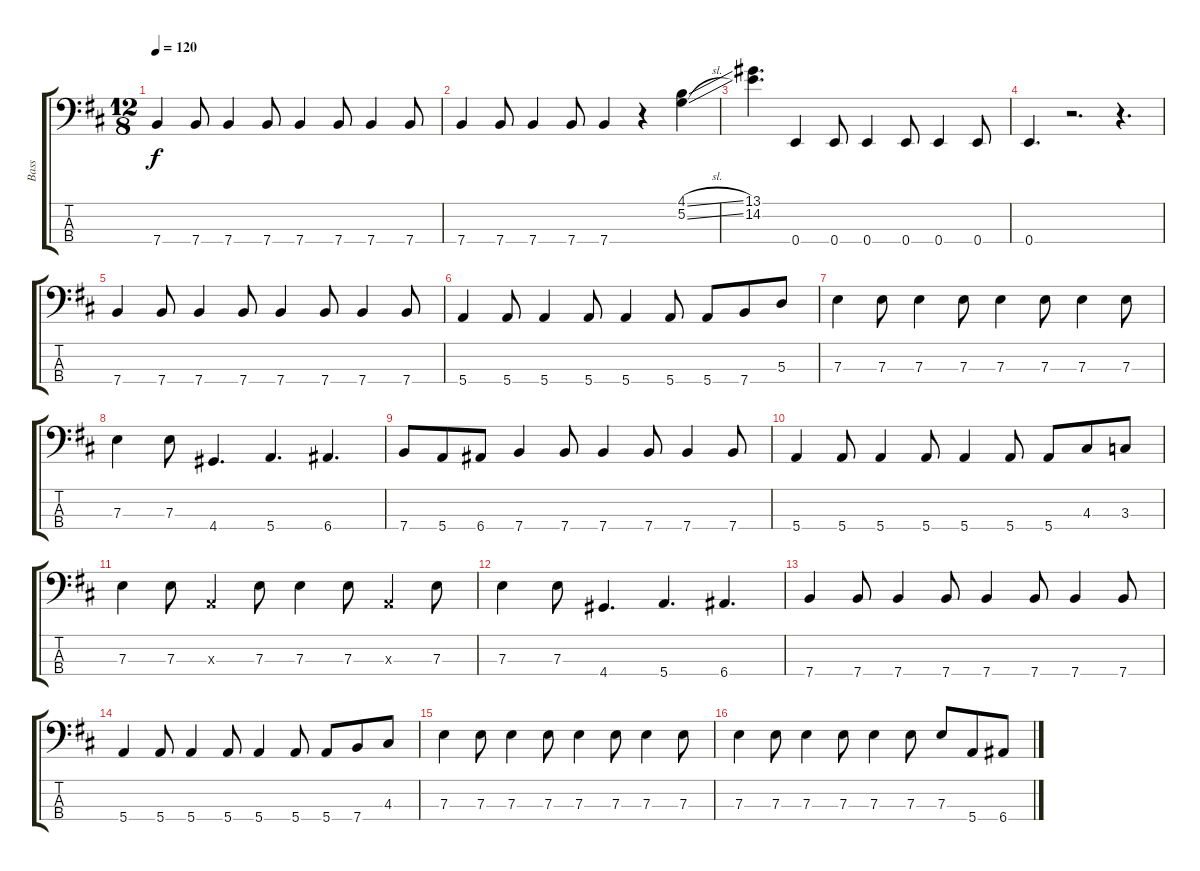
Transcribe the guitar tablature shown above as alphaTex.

\track ("Bass" "Bass") {instrument electricbasspick}
\staff {score tabs}
\tuning (G2 D2 A1 E1) {hide}
\ts (12 8)
\tempo 120
\clef f4
\ks d
7.4.4{dy f} 7.4.8 7.4.4 7.4.8 7.4.4 7.4.8 7.4.4 7.4.8 |
7.4.4 7.4.8 7.4.4 7.4.8 7.4.4 r.4 (4.1{sl} 5.2{sl}).4 |
(13.1 14.2).4{d} 0.4.4 0.4.8 0.4.4 0.4.8 0.4.4 0.4.8 |
0.4.4{d} r.2{d} r.4{d} |
7.4.4 7.4.8 7.4.4 7.4.8 7.4.4 7.4.8 7.4.4 7.4.8 |
5.4.4 5.4.8 5.4.4 5.4.8 5.4.4 5.4.8 5.4.8 7.4.8 5.3.8 |
7.3.4 7.3.8 7.3.4 7.3.8 7.3.4 7.3.8 7.3.4 7.3.8 |
7.3.4 7.3.8 4.4.4{d} 5.4.4{d} 6.4.4{d} |
7.4.8 5.4.8 6.4.8 7.4.4 7.4.8 7.4.4 7.4.8 7.4.4 7.4.8 |
5.4.4 5.4.8 5.4.4 5.4.8 5.4.4 5.4.8 5.4.8 4.3.8 3.3.8 |
7.3.4 7.3.8 0.3{x}.4 7.3.8 7.3.4 7.3.8 0.3{x}.4 7.3.8 |
7.3.4 7.3.8 4.4.4{d} 5.4.4{d} 6.4.4{d} |
7.4.4 7.4.8 7.4.4 7.4.8 7.4.4 7.4.8 7.4.4 7.4.8 |
5.4.4 5.4.8 5.4.4 5.4.8 5.4.4 5.4.8 5.4.8 7.4.8 4.3.8 |
7.3.4 7.3.8 7.3.4 7.3.8 7.3.4 7.3.8 7.3.4 7.3.8 |
7.3.4 7.3.8 7.3.4 7.3.8 7.3.4 7.3.8 7.3.8 5.4.8 6.4.8
